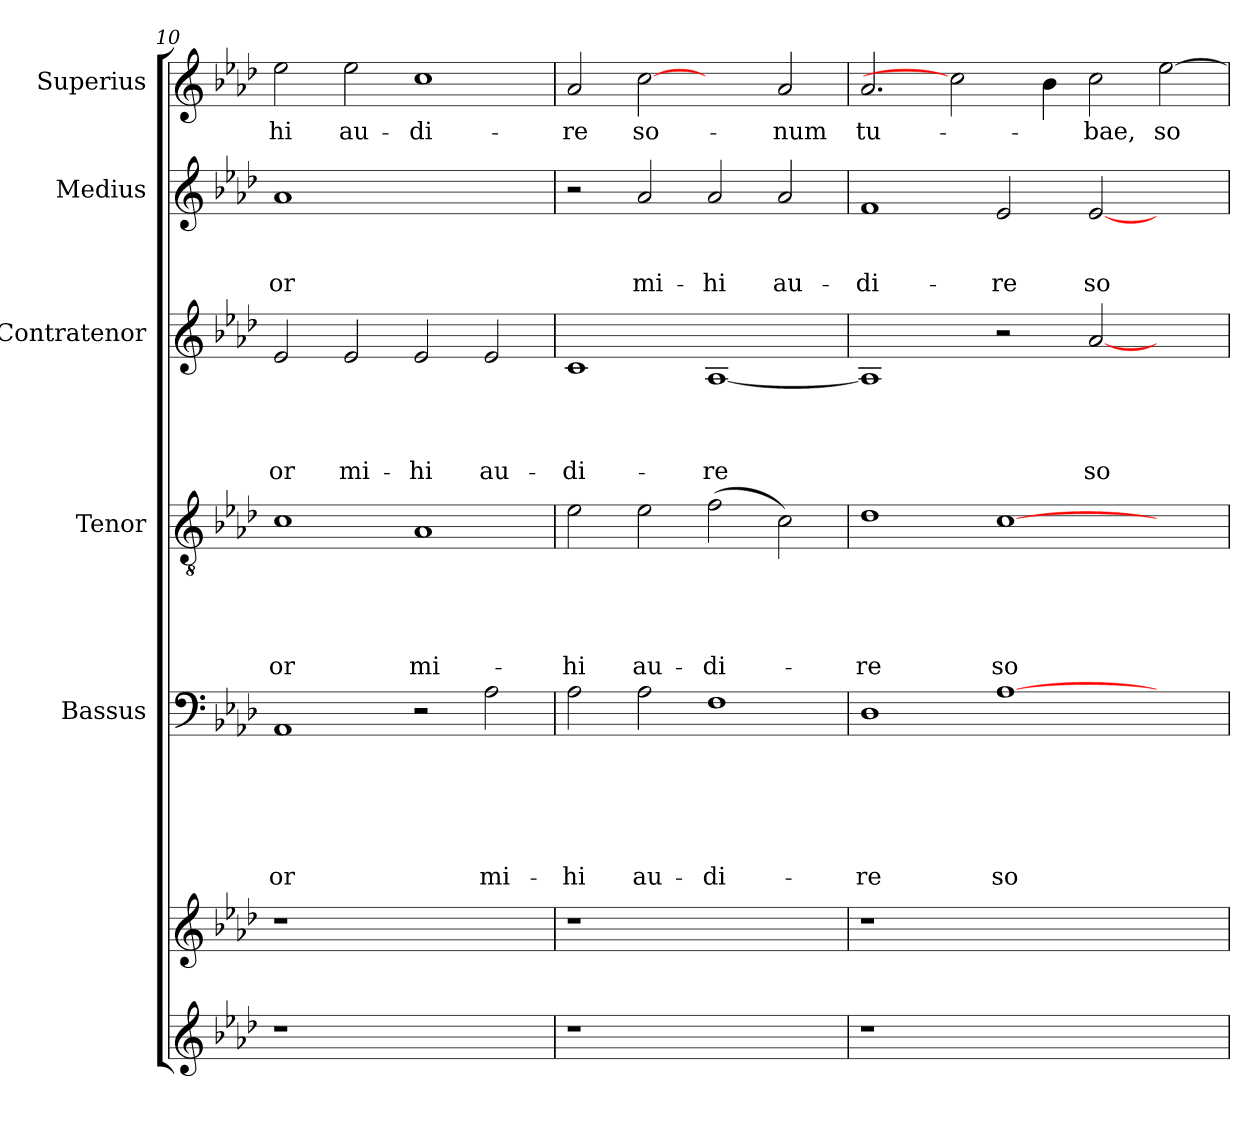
**kern	**kern	**kern	**text	**text	**text	**text	**text	**text	**kern	**text	**text	**text	**text	**text	**kern	**text	**text	**text	**text	**kern	**text	**text	**text	**kern	**text
*part7	*part6	*part5	*part5	*part5	*part5	*part5	*part5	*part5	*part4	*part4	*part4	*part4	*part4	*part4	*part3	*part3	*part3	*part3	*part3	*part2	*part2	*part2	*part2	*part1	*part1
*staff7	*staff6	*staff5	*staff5	*staff5	*staff5	*staff5	*staff5	*staff5	*staff4	*staff4	*staff4	*staff4	*staff4	*staff4	*staff3	*staff3	*staff3	*staff3	*staff3	*staff2	*staff2	*staff2	*staff2	*staff1	*staff1
*	*	*I"Bassus	*	*	*	*	*	*	*I"Tenor	*	*	*	*	*	*I"Contratenor	*	*	*	*	*I"Medius	*	*	*	*I"Superius	*
!!LO:PB:g=z
*clefG2	*clefG2	*clefF4	*	*	*	*	*	*	*clefGv2	*	*	*	*	*	*clefG2	*	*	*	*	*clefG2	*	*	*	*clefG2	*
*k[b-e-a-d-]	*k[b-e-a-d-]	*k[b-e-a-d-]	*	*	*	*	*	*	*k[b-e-a-d-]	*	*	*	*	*	*k[b-e-a-d-]	*	*	*	*	*k[b-e-a-d-]	*	*	*	*k[b-e-a-d-]	*
*A-:	*A-:	*A-:	*	*	*	*	*	*	*A-:	*	*	*	*	*	*A-:	*	*	*	*	*A-:	*	*	*	*A-:	*
=10	=10	=10	=10	=10	=10	=10	=10	=10	=10	=10	=10	=10	=10	=10	=10	=10	=10	=10	=10	=10	=10	=10	=10	=10	=10
!	!	!	!	!	!	!	!	!LO:LY:b	!	!	!	!	!	!LO:LY:b	!	!	!	!	!LO:LY:b	!	!	!	!LO:LY:b:rj	!	!LO:LY:b
1r	1r	1AA-	.	.	.	.	.	-or	1c	.	.	.	.	-or	2e-/	.	.	.	-or	1a-	.	.	-or	2ee-\	-hi
!	!	!	!	!	!	!	!	!	!	!	!	!	!	!	!	!	!	!	!LO:LY:b	!	!	!	!	!	!LO:LY:b
.	.	.	.	.	.	.	.	.	.	.	.	.	.	.	2e-/	.	.	.	mi-	.	.	.	.	2ee-\	au-
!	!	!	!	!	!	!	!	!	!	!	!	!	!	!LO:LY:b	!	!	!	!	!LO:LY:b	!	!	!	!	!	!LO:LY:b
1ryy	1ryy	2r	.	.	.	.	.	.	1A-	.	.	.	.	mi-	2e-/	.	.	.	-hi	1ryy	.	.	.	1cc	-di-
!	!	!	!	!	!	!	!	!LO:LY:b	!	!	!	!	!	!	!	!	!	!	!LO:LY:b	!	!	!	!	!	!
.	.	2A-\	.	.	.	.	.	mi-	.	.	.	.	.	.	2e-/	.	.	.	au-	.	.	.	.	.	.
=11	=11	=11	=11	=11	=11	=11	=11	=11	=11	=11	=11	=11	=11	=11	=11	=11	=11	=11	=11	=11	=11	=11	=11	=11	=11
!	!	!	!	!	!	!	!	!LO:LY:b	!	!	!	!	!	!LO:LY:b	!	!	!	!	!LO:LY:b	!	!	!	!	!	!LO:LY:b
1r	1r	2A-\	.	.	.	.	.	-hi	2e-\	.	.	.	.	-hi	1c	.	.	.	-di-	2r	.	.	.	2a-/	-re
!	!	!	!	!	!	!	!	!LO:LY:b	!	!	!	!	!	!LO:LY:b	!	!	!	!	!	!	!	!	!LO:LY:b	!	!LO:LY:b
.	.	2A-\	.	.	.	.	.	au-	2e-\	.	.	.	.	au-	.	.	.	.	.	2a-/	.	.	mi-	[2cc	so-
!	!	!	!	!	!	!	!	!LO:LY:b	!	!	!	!	!	!LO:LY:b	!	!	!	!	!LO:LY:b	!	!	!	!LO:LY:b	!	!
1ryy	1ryy	1F	.	.	.	.	.	-di-	(>2f\	.	.	.	.	-di-	[<1A-	.	.	.	-re	2a-/	.	.	-hi	2ryy	.
!	!	!	!	!	!	!	!	!	!	!	!	!	!	!	!	!	!	!	!	!	!	!	!LO:LY:b	!	!LO:LY:b
.	.	.	.	.	.	.	.	.	2c\)	.	.	.	.	.	.	.	.	.	.	2a-/	.	.	au-	2a-/	-num
=12	=12	=12	=12	=12	=12	=12	=12	=12	=12	=12	=12	=12	=12	=12	=12	=12	=12	=12	=12	=12	=12	=12	=12	=12	=12
!	!	!	!	!	!	!	!	!LO:LY:b	!	!	!	!	!	!LO:LY:b	!	!	!	!	!	!	!	!	!LO:LY:b	!	!LO:LY:b
1r	1r	1D-	.	.	.	.	.	-re	1d-	.	.	.	.	-re	1A-]	.	.	.	.	1f	.	.	-di-	2.a-/	tu-
.	.	.	.	.	.	.	.	.	.	.	.	.	.	.	.	.	.	.	.	.	.	.	.	2cc]	.
!	!	!	!	!	!	!	!	!LO:LY:b	!	!	!	!	!	!LO:LY:b	!	!	!	!	!	!	!	!	!LO:LY:b	!	!
1.ryy	1.ryy	[>1A-	.	.	.	.	.	so-	[>1c	.	.	.	.	so-	2r	.	.	.	.	2e-/	.	.	-re	.	.
.	.	.	.	.	.	.	.	.	.	.	.	.	.	.	.	.	.	.	.	.	.	.	.	4b-\	.
!	!	!	!	!	!	!	!	!	!	!	!	!	!	!	!	!	!	!	!LO:LY:b	!	!	!	!LO:LY:b	!	!LO:LY:b
.	.	.	.	.	.	.	.	.	.	.	.	.	.	.	[<2a-/	.	.	.	so-	[<2e-/	.	.	so-	2cc\	-bae,
!	!	!	!	!	!	!	!	!	!	!	!	!	!	!	!	!	!	!	!	!	!	!	!	!	!LO:LY:b
.	.	2ryy	.	.	.	.	.	.	2ryy	.	.	.	.	.	2ryy	.	.	.	.	2ryy	.	.	.	[>2ee-\	so-
=	=	=	=	=	=	=	=	=	=	=	=	=	=	=	=	=	=	=	=	=	=	=	=	=	=
*-	*-	*-	*-	*-	*-	*-	*-	*-	*-	*-	*-	*-	*-	*-	*-	*-	*-	*-	*-	*-	*-	*-	*-	*-	*-
